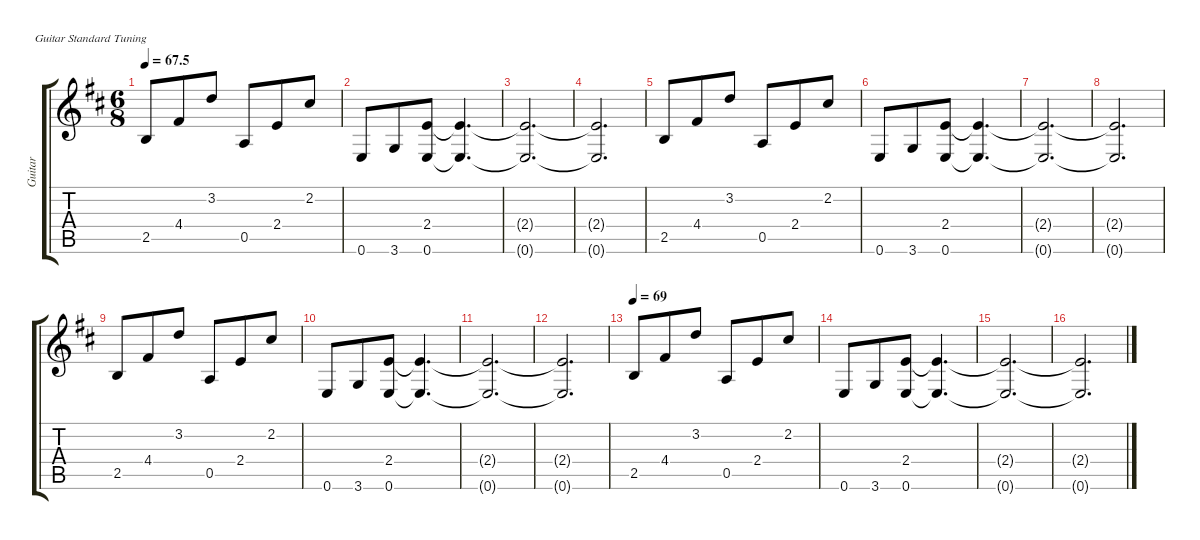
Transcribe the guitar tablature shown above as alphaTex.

\defaultSystemsLayout 4
\hideDynamics
\bracketExtendMode groupsimilarinstruments
\firstSystemTrackNameMode fullname
\otherSystemsTrackNameOrientation horizontal
\track ("Guitar" "guitar") {defaultSystemsLayout 8 instrument electricguitarjazz}
\staff {score tabs}
\tuning (E4 B3 G3 D3 A2 E2)
\ts (6 8)
\tempo
67.5
\accidentals auto
\clef g2
\ottava regular
\simile none
\ks bminor
2.5{acc forcenatural}.8{dy mf beam Up} 4.4{acc #}.8{beam Up} 3.2{acc forcenatural}.8{beam Up} 0.5{acc forcenatural}.8{beam Up} 2.4{acc forcenatural}.8{beam Up} 2.2{acc #}.8{beam Up} |
0.6{acc forcenatural}.8{beam Up} 3.6{acc forcenatural}.8{beam Up} (0.6{acc forcenatural} 2.4{acc forcenatural}).8{beam Up} (0.6{t acc forcenatural} 2.4{t acc forcenatural}).4{d beam Up} |
(0.6{t acc forcenatural} 2.4{t acc forcenatural}).2{d beam Up} |
(0.6{t acc forcenatural} 2.4{t acc forcenatural}).2{d beam Up} |
2.5{acc forcenatural}.8{beam Up} 4.4{acc #}.8{beam Up} 3.2{acc forcenatural}.8{beam Up} 0.5{acc forcenatural}.8{beam Up} 2.4{acc forcenatural}.8{beam Up} 2.2{acc #}.8{beam Up} |
0.6{acc forcenatural}.8{beam Up} 3.6{acc forcenatural}.8{beam Up} (0.6{acc forcenatural} 2.4{acc forcenatural}).8{beam Up} (0.6{t acc forcenatural} 2.4{t acc forcenatural}).4{d beam Up} |
(0.6{t acc forcenatural} 2.4{t acc forcenatural}).2{d beam Up} |
(0.6{t acc forcenatural} 2.4{t acc forcenatural}).2{d beam Up} |
2.5{acc forcenatural}.8{beam Up} 4.4{acc #}.8{beam Up} 3.2{acc forcenatural}.8{beam Up} 0.5{acc forcenatural}.8{beam Up} 2.4{acc forcenatural}.8{beam Up} 2.2{acc #}.8{beam Up} |
0.6{acc forcenatural}.8{beam Up} 3.6{acc forcenatural}.8{beam Up} (0.6{acc forcenatural} 2.4{acc forcenatural}).8{beam Up} (0.6{t acc forcenatural} 2.4{t acc forcenatural}).4{d beam Up} |
(0.6{t acc forcenatural} 2.4{t acc forcenatural}).2{d beam Up} |
(0.6{t acc forcenatural} 2.4{t acc forcenatural}).2{d beam Up} |
\tempo 69
2.5{acc forcenatural}.8{beam Up} 4.4{acc #}.8{beam Up} 3.2{acc forcenatural}.8{beam Up} 0.5{acc forcenatural}.8{beam Up} 2.4{acc forcenatural}.8{beam Up} 2.2{acc #}.8{beam Up} |
0.6{acc forcenatural}.8{beam Up} 3.6{acc forcenatural}.8{beam Up} (0.6{acc forcenatural} 2.4{acc forcenatural}).8{beam Up} (0.6{t acc forcenatural} 2.4{t acc forcenatural}).4{d beam Up} |
(0.6{t acc forcenatural} 2.4{t acc forcenatural}).2{d beam Up} |
(0.6{t acc forcenatural} 2.4{t acc forcenatural}).2{d beam Up}
